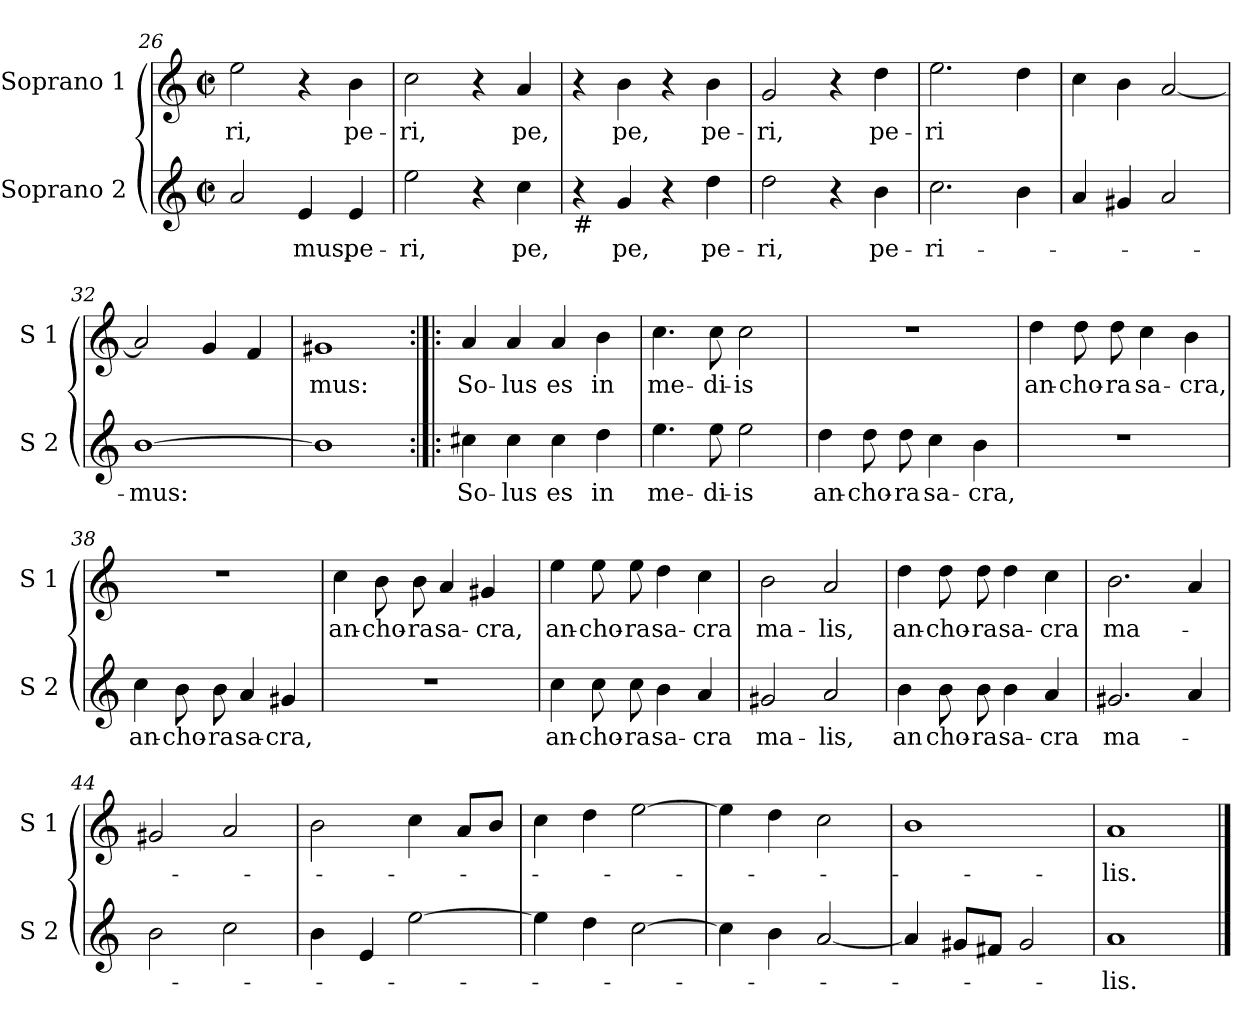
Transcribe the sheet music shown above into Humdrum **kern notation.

**kern	**text	**kern	**text
*part2	*part2	*part1	*part1
*staff2	*staff2	*staff1	*staff1
*I"Soprano 2	*	*I"Soprano 1	*
*I'S 2	*	*I'S 1	*
!!LO:PB:g=z
*clefG2	*	*clefG2	*
*k[]	*	*k[]	*
*C:	*	*C:	*
*M2/2	*	*M2/2	*
*met(c|)	*	*met(c|)	*
=26	=26	=26	=26
!	!	!	!LO:LY:b
2a/	.	2ee\	-ri,
!	!LO:LY:b	!	!
4e/	-mus,	4r	.
!	!LO:LY:b	!	!LO:LY:b
4e/	pe-	4b\	pe-
=27	=27	=27	=27
!	!LO:LY:b	!	!LO:LY:b
2ee\	-ri,	2cc\	-ri,
4r	.	4r	.
!	!LO:LY:b	!	!LO:LY:b
4cc\	pe,	4a/	pe,
=28	=28	=28	=28
!LO:TX:b:t=#	!	!	!
4r	.	4r	.
!	!LO:LY:b	!	!LO:LY:b
4g/	pe,	4b\	pe,
4r	.	4r	.
!	!LO:LY:b	!	!LO:LY:b
4dd\	pe-	4b\	pe-
=29	=29	=29	=29
!	!LO:LY:b	!	!LO:LY:b
2dd\	-ri,	2g/	-ri,
4r	.	4r	.
!	!LO:LY:b	!	!LO:LY:b
4b\	pe-	4dd\	pe-
=30	=30	=30	=30
!	!LO:LY:b	!	!LO:LY:b
2.cc\	-ri-	2.ee\	-ri
4b\	.	4dd\	.
!!LO:LB:g=z
=31	=31	=31	=31
4a/	.	4cc\	.
4g#X/	.	4b\	.
2a/	.	[2a/	.
=32	=32	=32	=32
!	!LO:LY:b	!	!
[1b	-mus:	2a/]	.
.	.	4g/	.
.	.	4f/	.
=33	=33	=33	=33
!	!	!	!LO:LY:b
1b]	.	1g#X	mus:
=34:|!|:	=34:|!|:	=34:|!|:	=34:|!|:
!	!LO:LY:b	!	!LO:LY:b
4cc#X\	So-	4a/	So-
!	!LO:LY:b	!	!LO:LY:b
4cc#\	-lus	4a/	-lus
!	!LO:LY:b	!	!LO:LY:b
4cc#\	es	4a/	es
!	!LO:LY:b	!	!LO:LY:b
4dd\	in	4b\	in
=35	=35	=35	=35
!	!LO:LY:b	!	!LO:LY:b
4.ee\	me-	4.cc\	me-
!	!LO:LY:b	!	!LO:LY:b
8ee\	-di-	8cc\	-di-
!	!LO:LY:b	!	!LO:LY:b
2ee\	-is	2cc\	-is
!!LO:LB:g=z
=36	=36	=36	=36
!	!LO:LY:b	!	!
4dd\	an-	1r	.
!	!LO:LY:b	!	!
8dd\	-cho-	.	.
!	!LO:LY:b	!	!
8dd\	-ra	.	.
!	!LO:LY:b	!	!
4cc\	sa-	.	.
!	!LO:LY:b	!	!
4b\	-cra,	.	.
=37	=37	=37	=37
!	!	!	!LO:LY:b
1r	.	4dd\	an-
!	!	!	!LO:LY:b
.	.	8dd\	-cho-
!	!	!	!LO:LY:b
.	.	8dd\	-ra
!	!	!	!LO:LY:b
.	.	4cc\	sa-
!	!	!	!LO:LY:b
.	.	4b\	-cra,
=38	=38	=38	=38
!	!LO:LY:b	!	!
4cc\	an-	1r	.
!	!LO:LY:b	!	!
8b\	-cho-	.	.
!	!LO:LY:b	!	!
8b\	-ra	.	.
!	!LO:LY:b	!	!
4a/	sa-	.	.
!	!LO:LY:b	!	!
4g#X/	-cra,	.	.
=39	=39	=39	=39
!	!	!	!LO:LY:b
1r	.	4cc\	an-
!	!	!	!LO:LY:b
.	.	8b\	-cho-
!	!	!	!LO:LY:b
.	.	8b\	-ra
!	!	!	!LO:LY:b
.	.	4a/	sa-
!	!	!	!LO:LY:b
.	.	4g#X/	-cra,
=40	=40	=40	=40
!	!LO:LY:b	!	!LO:LY:b
4cc\	an-	4ee\	an-
!	!LO:LY:b	!	!LO:LY:b
8cc\	-cho-	8ee\	-cho-
!	!LO:LY:b	!	!LO:LY:b
8cc\	-ra	8ee\	-ra
!	!LO:LY:b	!	!LO:LY:b
4b\	sa-	4dd\	sa-
!	!LO:LY:b	!	!LO:LY:b
4a/	-cra	4cc\	-cra
!!LO:LB:g=z
=41	=41	=41	=41
!	!LO:LY:b	!	!LO:LY:b
2g#X/	ma-	2b\	ma-
!	!LO:LY:b	!	!LO:LY:b
2a/	-lis,	2a/	-lis,
=42	=42	=42	=42
!	!LO:LY:b	!	!LO:LY:b
4b\	an	4dd\	an-
!	!LO:LY:b	!	!LO:LY:b
8b\	cho-	8dd\	-cho-
!	!LO:LY:b	!	!LO:LY:b
8b\	-ra	8dd\	-ra
!	!LO:LY:b	!	!LO:LY:b
4b\	sa-	4dd\	sa-
!	!LO:LY:b	!	!LO:LY:b
4a/	-cra	4cc\	-cra
=43	=43	=43	=43
!	!LO:LY:b	!	!LO:LY:b
2.g#X/	ma-	2.b\	ma-
4a/	.	4a/	.
=44	=44	=44	=44
2b\	.	2g#X/	.
2cc\	.	2a/	.
=45	=45	=45	=45
4b\	.	2b\	.
4e/	.	.	.
[2ee\	.	4cc\	.
.	.	8a/L	.
.	.	8b/J	.
!!LO:LB:g=z
=46	=46	=46	=46
4ee\]	.	4cc\	.
4dd\	.	4dd\	.
[2cc\	.	[2ee\	.
=47	=47	=47	=47
4cc\]	.	4ee\]	.
4b\	.	4dd\	.
[2a/	.	2cc\	.
=48	=48	=48	=48
4a/]	.	1b	.
8g#X/L	.	.	.
8f#X/J	.	.	.
2g#/	.	.	.
=49	=49	=49	=49
!	!LO:LY:b	!	!LO:LY:b
1a	-lis.	1a	-lis.
==	==	==	==
*-	*-	*-	*-
